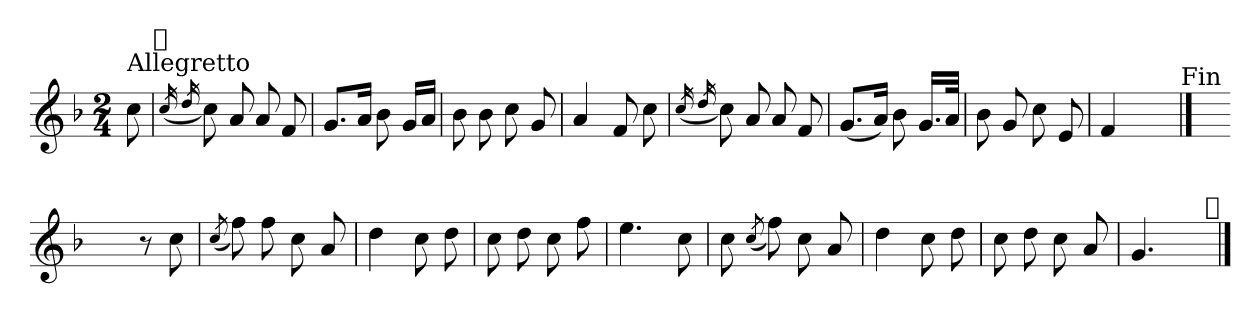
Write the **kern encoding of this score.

**kern
*part1
*staff1
*clefG2
*k[b-]
*F:
*M2/4
=
!LO:TX:a:t=Allegretto
8cc\
!LO:TX:a:t=𝄋
=1
(<16qcc/
16qdd/
8cc\)
8a/
8a/
8f/
=2
8.g/L
16a/Jk
8b-\
16g/LL
16a/JJ
=3
8b-\
8b-\
8cc\
8g/
=4
4a/
8f/
8cc\
=5
(<16qcc/
16qdd/
8cc\)
8a/
8a/
8f/
=6
(<8.g/L
16a/Jk)
8b-\
16.g/LL
32a/JJk
!!LO:LB:g=z
=7
8b-\
8g/
8cc\
8e/
=8
4f/
4ryy
!LO:TX:a:t=Fin
==9
4ryy
8r
8cc\
=10
(<8qcc/
8ff\)
8ff\
8cc\
8a/
=11
4dd\
8cc\
8dd\
=12
8cc\
8dd\
8cc\
8ff\
=13
4.ee\
8cc\
=14
8cc\
(<8qcc/
8ff\)
8cc\
8a/
=15
4dd\
8cc\
8dd\
!!LO:LB:g=z
=16
8cc\
8dd\
8cc\
8a/
=17
4.g/
8ryy
!LO:TX:a:t=𝄋
==
*-
